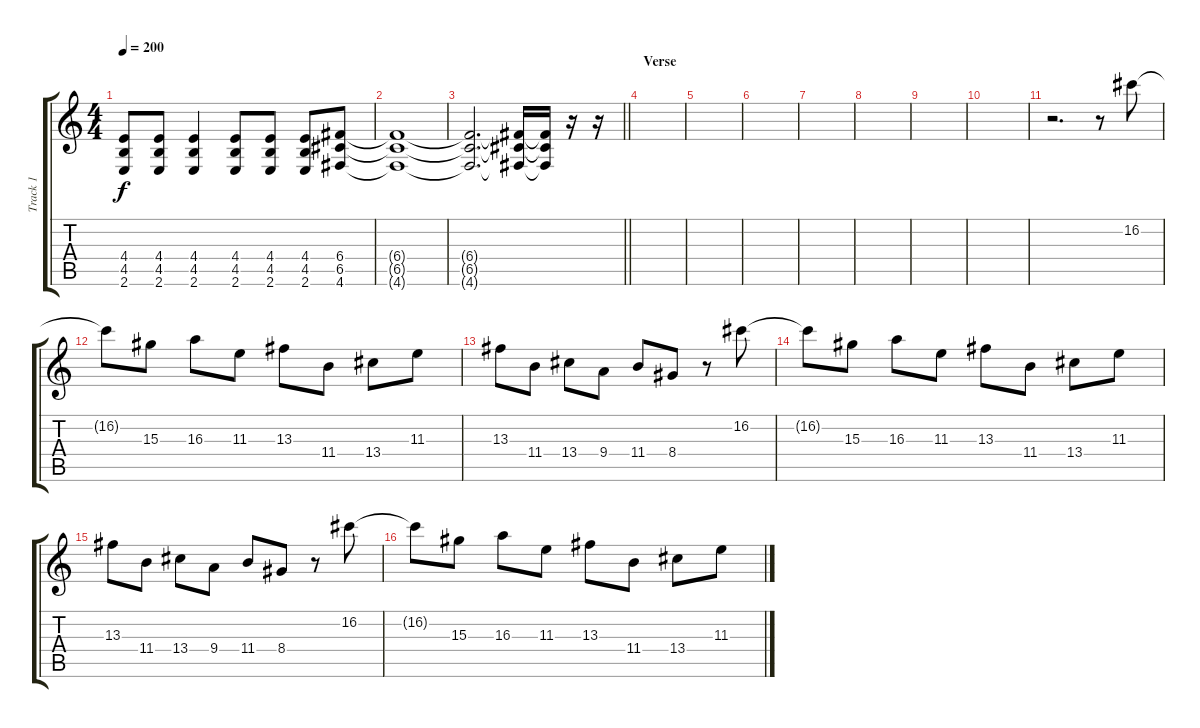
\track ("Track 1" "Track 1") {instrument distortionguitar}
\staff {score tabs}
\tuning (D4 A3 F3 C3 G2 D2) {hide}
\ts (4 4)
\tempo 200
\clef g2
\ks c
(4.4{t} 4.5{t} 2.6{t}).8{dy f} (4.4 4.5 2.6).8 (4.4 4.5 2.6).4 (4.4 4.5 2.6).8 (4.4 4.5 2.6).8 (4.4 4.5 2.6).8 (6.4 6.5 4.6).8 |
(6.4{t} 6.5{t} 4.6{t}).1 |
\barLineRight lightlight
(6.4{t} 6.5{t} 4.6{t}).2{d} (6.4{t} 6.5{t} 4.6{t}).16 (6.4{t} 6.5{t} 4.6{t}).16 r.16 r.16 |
\section ("" "Verse")
|
|
|
|
|
|
|
r.2{d} r.8 16.2.8 |
16.2{t}.8 15.3.8 16.3.8 11.3.8 13.3.8 11.4.8 13.4.8 11.3.8 |
13.3.8 11.4.8 13.4.8 9.4.8 11.4.8 8.4.8 r.8 16.2.8 |
16.2{t}.8 15.3.8 16.3.8 11.3.8 13.3.8 11.4.8 13.4.8 11.3.8 |
13.3.8 11.4.8 13.4.8 9.4.8 11.4.8 8.4.8 r.8 16.2.8 |
16.2{t}.8 15.3.8 16.3.8 11.3.8 13.3.8 11.4.8 13.4.8 11.3.8
